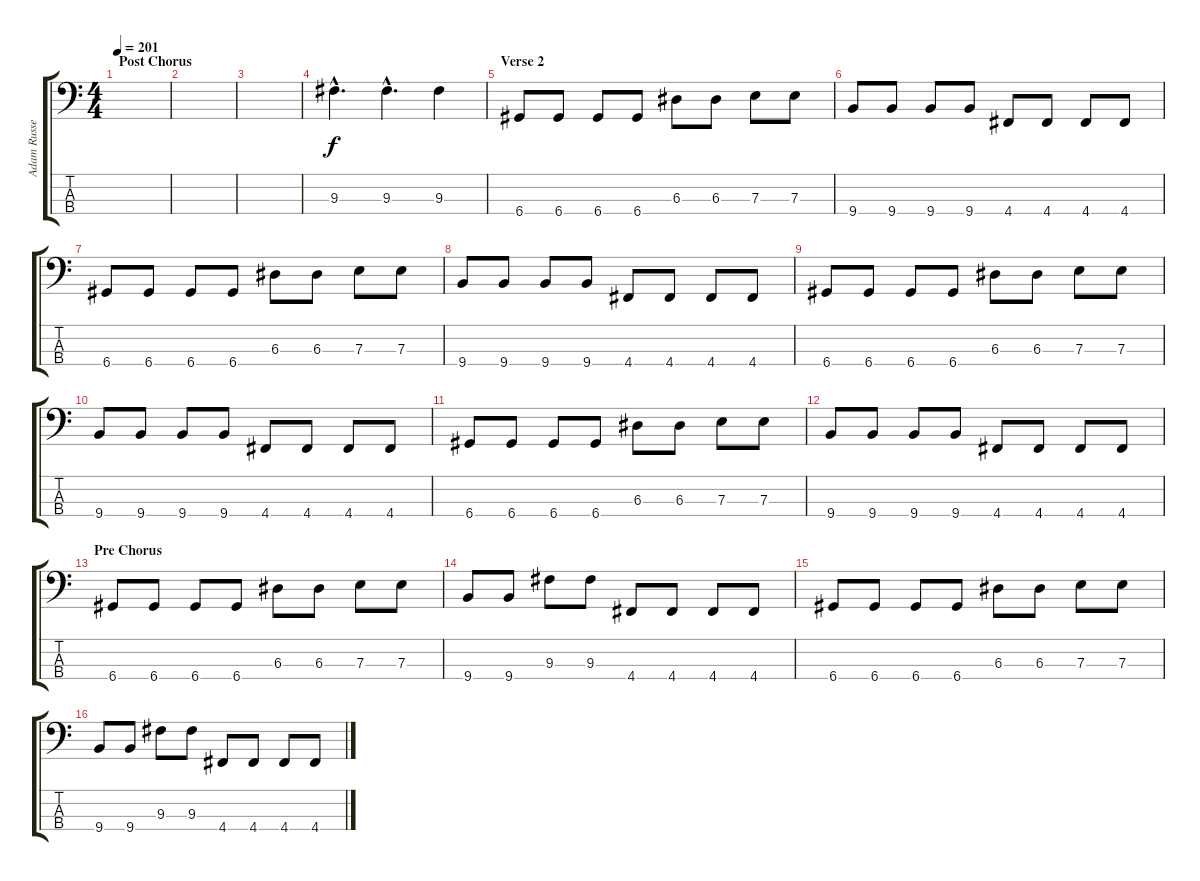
\track ("Adam Russell" "Adam Russe") {instrument electricbasspick}
\staff {score tabs}
\tuning (G2 D2 A1 D1) {hide}
\ts (4 4)
\section ("" "Post Chorus")
\tempo 201
\clef f4
\ks c
|
|
|
9.3{hac}.4{d} 9.3{hac}.4{d} 9.3.4 |
\section ("" "Verse 2")
6.4.8 6.4.8 6.4.8 6.4.8 6.3.8 6.3.8 7.3.8 7.3.8 |
9.4.8 9.4.8 9.4.8 9.4.8 4.4.8 4.4.8 4.4.8 4.4.8 |
6.4.8 6.4.8 6.4.8 6.4.8 6.3.8 6.3.8 7.3.8 7.3.8 |
9.4.8 9.4.8 9.4.8 9.4.8 4.4.8 4.4.8 4.4.8 4.4.8 |
6.4.8 6.4.8 6.4.8 6.4.8 6.3.8 6.3.8 7.3.8 7.3.8 |
9.4.8 9.4.8 9.4.8 9.4.8 4.4.8 4.4.8 4.4.8 4.4.8 |
6.4.8 6.4.8 6.4.8 6.4.8 6.3.8 6.3.8 7.3.8 7.3.8 |
9.4.8 9.4.8 9.4.8 9.4.8 4.4.8 4.4.8 4.4.8 4.4.8 |
\section ("" "Pre Chorus")
6.4.8 6.4.8 6.4.8 6.4.8 6.3.8 6.3.8 7.3.8 7.3.8 |
9.4.8 9.4.8 9.3.8 9.3.8 4.4.8 4.4.8 4.4.8 4.4.8 |
6.4.8 6.4.8 6.4.8 6.4.8 6.3.8 6.3.8 7.3.8 7.3.8 |
9.4.8 9.4.8 9.3.8 9.3.8 4.4.8 4.4.8 4.4.8 4.4.8
